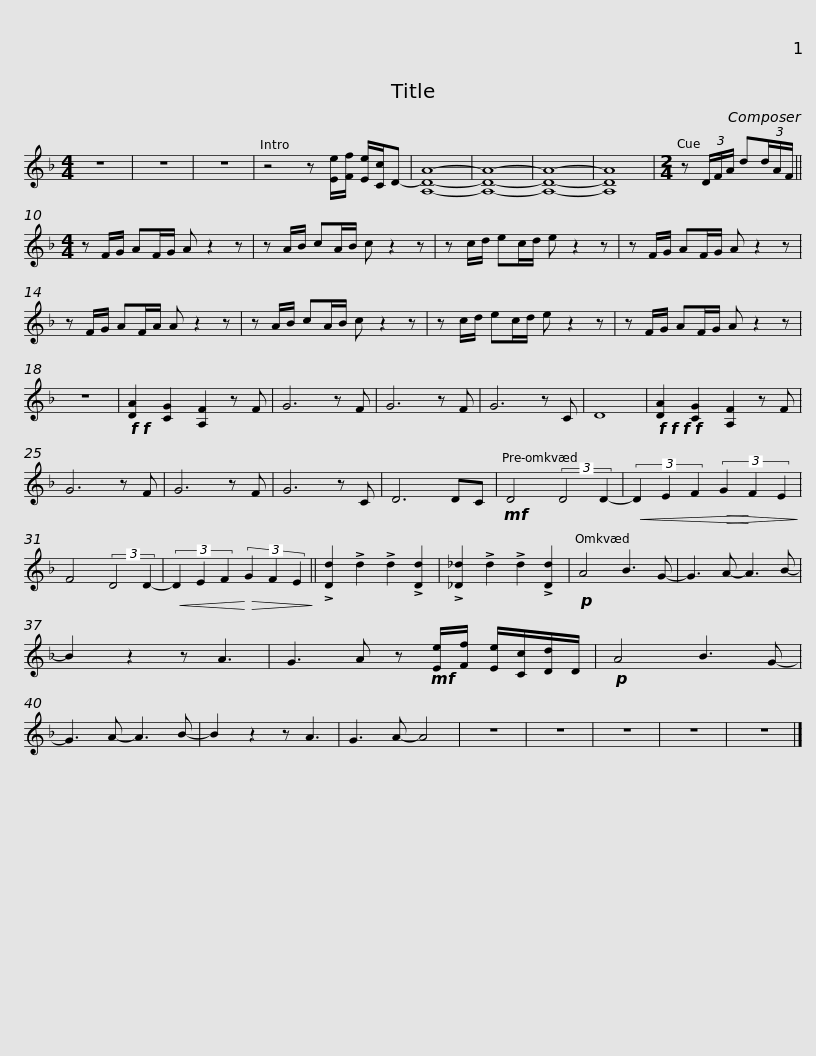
X:1
L:1/8
M:4/4
I:linebreak $
K:F
V:1 treble
V:1
 z8 | z8 | z8 | z4 z [Ee]/[Ff]/ [Ee]/[Cc]/D- | [A,DA]8- | %5
 [A,DA]8- | [A,DA]8- |$ [A,DA]8 |[M:2/4] z (3D/F/A/ d(3d/A/F/ ||[M:4/4] z F/G/ AF/G/ A z2 z | %10
 z A/B/ cA/B/ c z2 z | z c/d/ ec/d/ e z2 z |$ z F/G/ AF/G/ A z2 z | z F/G/ AF/A/ A z2 z | z A/B/ cA/B/ c z2 z | %15
 z c/d/ ec/d/ e z2 z | z F/G/ AF/G/ A z2 z |$ z8 |!f!!f! [DA]2 [CG]2 [A,F]2 z F | G6 z F | %20
 G6 z F | G6 z C | D8 |!f!!f!!f!!f! [DA]2 [CG]2 [A,F]2 z F | G6 z F | %25
 G6 z F | G6 z C |$ D6 DC |!mf! D4 (3:2:2D4 D2- |!<(! (3D2 E2 F2!>(! (3G2!<)! F2 E2!>)! | %30
 F4 (3:2:2D4 D2- |!<(! (3D2 E2 F2!<)!!>(! (3G2 F2 E2!>)! || !>![D-d]2 !>!d2 !>!d2 !>![Dd]2 | !>![_D-_d]2 !>!d2 !>!d2 !>![Dd]2 |!p! A4 B3 G- | %35
 G3 A- A3 B- |$ B2 z2 z A3 | G3 A z!mf! [Ee]/[Ff]/ [Ee]/[Cc]/[Dd]/D/ |!p! A4 B3 G- | G3 A- A3 B- | %40
 B2 z2 z A3 | G3 A- A4 | z8 | z8 | z8 | %45
 z8 |$ z8 |] %47
